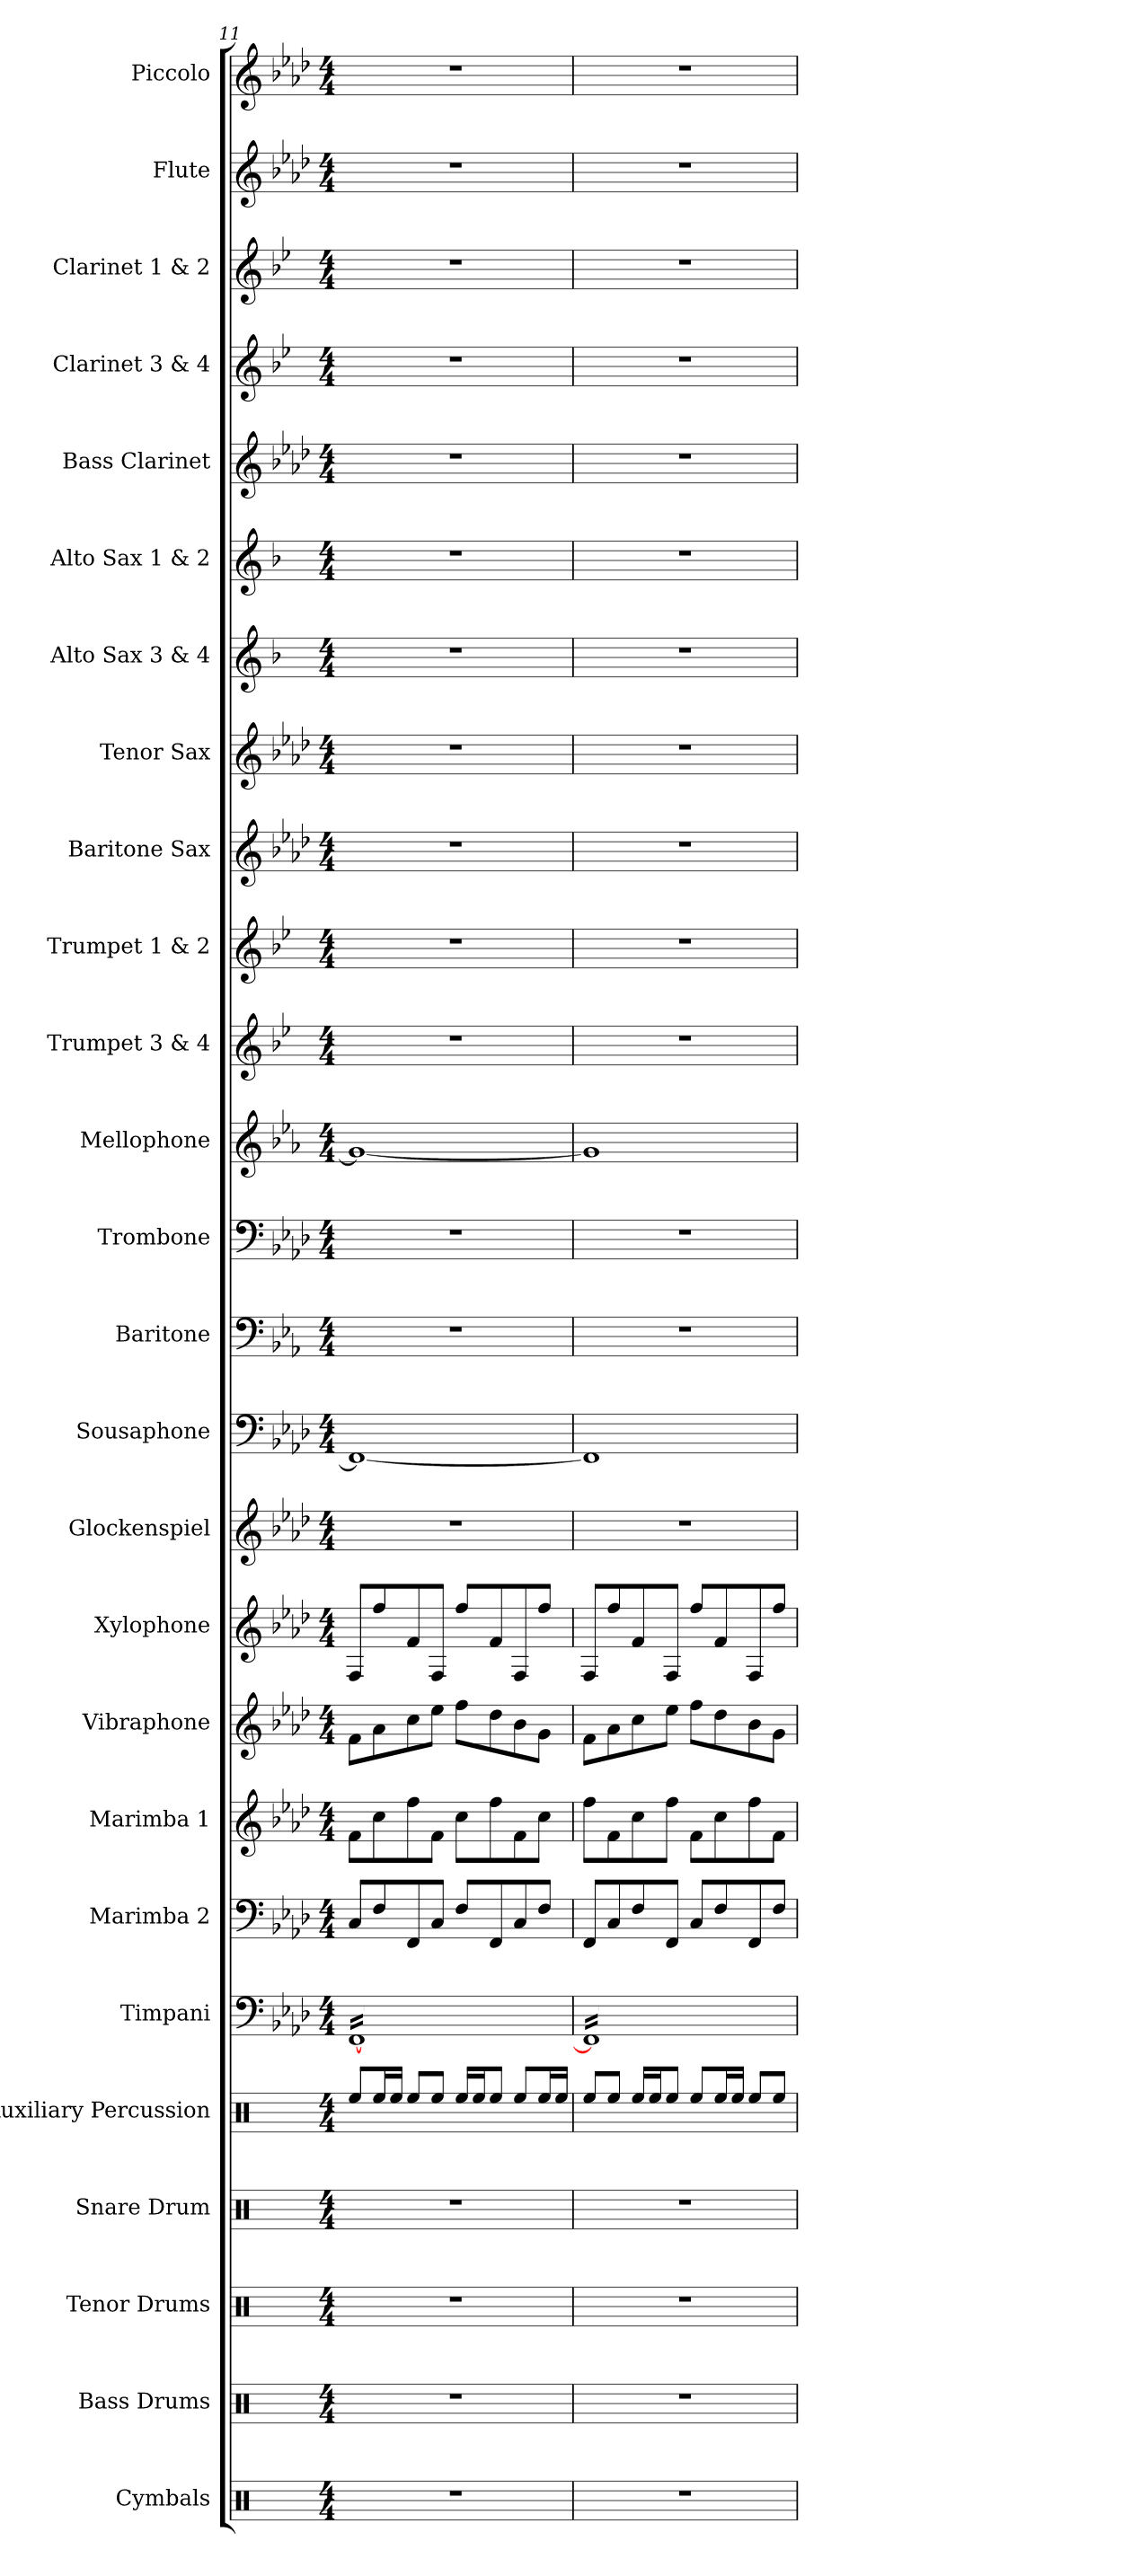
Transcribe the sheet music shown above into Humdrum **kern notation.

**kern	**kern	**kern	**kern	**kern	**kern	**kern	**kern	**kern	**kern	**kern	**kern	**kern	**kern	**kern	**kern	**kern	**kern	**kern	**kern	**kern	**kern	**kern	**kern	**kern	**kern
*part26	*part25	*part24	*part23	*part22	*part21	*part20	*part19	*part18	*part17	*part16	*part15	*part14	*part13	*part12	*part11	*part10	*part9	*part8	*part7	*part6	*part5	*part4	*part3	*part2	*part1
*staff26	*staff25	*staff24	*staff23	*staff22	*staff21	*staff20	*staff19	*staff18	*staff17	*staff16	*staff15	*staff14	*staff13	*staff12	*staff11	*staff10	*staff9	*staff8	*staff7	*staff6	*staff5	*staff4	*staff3	*staff2	*staff1
*I"Cymbals	*I"Bass Drums	*I"Tenor Drums	*I"Snare Drum	*I"Auxiliary Percussion	*I"Timpani	*I"Marimba 2	*I"Marimba 1	*I"Vibraphone	*I"Xylophone	*I"Glockenspiel	*I"Sousaphone	*I"Baritone	*I"Trombone	*I"Mellophone	*I"Trumpet 3 &amp; 4	*I"Trumpet 1 &amp; 2	*I"Baritone Sax	*I"Tenor Sax	*I"Alto Sax 3 &amp; 4	*I"Alto Sax 1 &amp; 2	*I"Bass Clarinet	*I"Clarinet 3 &amp; 4	*I"Clarinet 1 &amp; 2	*I"Flute	*I"Piccolo
*I'Cym.	*I'B.D.	*I'T.D.	*I'S.D.	*I'Aux. Perc.	*I'Timp.	*I'Mrm. 2	*I'Mrm. 1	*I'Vib.	*I'Xyl.	*I'Glk.	*	*I'Bar.	*I'Tbn.	*I'Mph.	*I'Tpt. 3&amp;4	*I'Tpt. 1&amp;2	*I'Bari. Sax.	*I'T. Sax.	*I'A. Sax. 3&amp;4	*I'A. Sax. 1&amp;2	*I'B. Cl.	*I'Cl. 3&amp;4	*I'Cl. 1&amp;2	*I'Fl.	*I'Picc.
*clefX	*clefX	*clefX	*clefX	*clefX	*clefF4	*clefF4	*clefG2	*clefG2	*clefG2	*clefG2	*clefF4	*clefF4	*clefF4	*clefG2	*clefG2	*clefG2	*clefG2	*clefG2	*clefG2	*clefG2	*clefG2	*clefG2	*clefG2	*clefG2	*clefG2
*	*	*	*	*	*	*	*	*	*ITrd-7c-12	*ITrd-14c-24	*	*ITrd4c7	*	*ITrd4c7	*ITrd1c2	*ITrd1c2	*ITrd12c21	*ITrd8c14	*ITrd5c9	*ITrd5c9	*ITrd8c14	*ITrd1c2	*ITrd1c2	*	*ITrd-7c-12
*k[]	*k[]	*k[]	*k[]	*k[]	*k[b-e-a-d-]	*k[b-e-a-d-]	*k[b-e-a-d-]	*k[b-e-a-d-]	*k[b-e-a-d-]	*k[b-e-a-d-]	*k[b-e-a-d-]	*k[b-e-a-d-]	*k[b-e-a-d-]	*k[b-e-a-d-]	*k[b-e-a-d-]	*k[b-e-a-d-]	*k[b-e-a-d-]	*k[b-e-a-d-]	*k[b-e-a-d-]	*k[b-e-a-d-]	*k[b-e-a-d-]	*k[b-e-a-d-]	*k[b-e-a-d-]	*k[b-e-a-d-]	*k[b-e-a-d-]
*M4/4	*M4/4	*M4/4	*M4/4	*M4/4	*M4/4	*M4/4	*M4/4	*M4/4	*M4/4	*M4/4	*M4/4	*M4/4	*M4/4	*M4/4	*M4/4	*M4/4	*M4/4	*M4/4	*M4/4	*M4/4	*M4/4	*M4/4	*M4/4	*M4/4	*M4/4
=11	=11	=11	=11	=11	=11	=11	=11	=11	=11	=11	=11	=11	=11	=11	=11	=11	=11	=11	=11	=11	=11	=11	=11	=11	=11
*	*	*	*	*	*tremolo	*	*	*	*	*	*	*	*	*	*	*	*	*	*	*	*	*	*	*	*
1r	1r	1r	1r	8Ree/L	[16FFLL	8C/L	8f\L	8f\L	8f/L	1r	1FF_	1r	1r	1c_	1r	1r	1r	1r	1r	1r	1r	1r	1r	1r	1r
.	.	.	.	.	16FF	.	.	.	.	.	.	.	.	.	.	.	.	.	.	.	.	.	.	.	.
.	.	.	.	16Ree/L	16FF	8F/	8cc\	8a-\	8fff/	.	.	.	.	.	.	.	.	.	.	.	.	.	.	.	.
.	.	.	.	16Ree/JJ	16FF	.	.	.	.	.	.	.	.	.	.	.	.	.	.	.	.	.	.	.	.
.	.	.	.	8Ree/L	16FF	8FF/	8ff\	8cc\	8ff/	.	.	.	.	.	.	.	.	.	.	.	.	.	.	.	.
.	.	.	.	.	16FF	.	.	.	.	.	.	.	.	.	.	.	.	.	.	.	.	.	.	.	.
.	.	.	.	8Ree/J	16FF	8C/J	8f\J	8ee-\J	8f/J	.	.	.	.	.	.	.	.	.	.	.	.	.	.	.	.
.	.	.	.	.	16FF	.	.	.	.	.	.	.	.	.	.	.	.	.	.	.	.	.	.	.	.
.	.	.	.	16Ree/LL	16FF	8F/L	8cc\L	8ff\L	8fff/L	.	.	.	.	.	.	.	.	.	.	.	.	.	.	.	.
.	.	.	.	16Ree/J	16FF	.	.	.	.	.	.	.	.	.	.	.	.	.	.	.	.	.	.	.	.
.	.	.	.	8Ree/J	16FF	8FF/	8ff\	8dd-\	8ff/	.	.	.	.	.	.	.	.	.	.	.	.	.	.	.	.
.	.	.	.	.	16FF	.	.	.	.	.	.	.	.	.	.	.	.	.	.	.	.	.	.	.	.
.	.	.	.	8Ree/L	16FF	8C/	8f\	8b-\	8f/	.	.	.	.	.	.	.	.	.	.	.	.	.	.	.	.
.	.	.	.	.	16FF	.	.	.	.	.	.	.	.	.	.	.	.	.	.	.	.	.	.	.	.
.	.	.	.	16Ree/L	16FF	8F/J	8cc\J	8g\J	8fff/J	.	.	.	.	.	.	.	.	.	.	.	.	.	.	.	.
.	.	.	.	16Ree/JJ	16FFJJ	.	.	.	.	.	.	.	.	.	.	.	.	.	.	.	.	.	.	.	.
=12	=12	=12	=12	=12	=12	=12	=12	=12	=12	=12	=12	=12	=12	=12	=12	=12	=12	=12	=12	=12	=12	=12	=12	=12	=12
1r	1r	1r	1r	8Ree/L	16FF]LL	8FF/L	8ff\L	8f\L	8f/L	1r	1FF]	1r	1r	1c]	1r	1r	1r	1r	1r	1r	1r	1r	1r	1r	1r
.	.	.	.	.	16FF	.	.	.	.	.	.	.	.	.	.	.	.	.	.	.	.	.	.	.	.
.	.	.	.	8Ree/J	16FF	8C/	8f\	8a-\	8fff/	.	.	.	.	.	.	.	.	.	.	.	.	.	.	.	.
.	.	.	.	.	16FF	.	.	.	.	.	.	.	.	.	.	.	.	.	.	.	.	.	.	.	.
.	.	.	.	16Ree/LL	16FF	8F/	8cc\	8cc\	8ff/	.	.	.	.	.	.	.	.	.	.	.	.	.	.	.	.
.	.	.	.	16Ree/J	16FF	.	.	.	.	.	.	.	.	.	.	.	.	.	.	.	.	.	.	.	.
.	.	.	.	8Ree/J	16FF	8FF/J	8ff\J	8ee-\J	8f/J	.	.	.	.	.	.	.	.	.	.	.	.	.	.	.	.
.	.	.	.	.	16FF	.	.	.	.	.	.	.	.	.	.	.	.	.	.	.	.	.	.	.	.
.	.	.	.	8Ree/L	16FF	8C/L	8f\L	8ff\L	8fff/L	.	.	.	.	.	.	.	.	.	.	.	.	.	.	.	.
.	.	.	.	.	16FF	.	.	.	.	.	.	.	.	.	.	.	.	.	.	.	.	.	.	.	.
.	.	.	.	16Ree/L	16FF	8F/	8cc\	8dd-\	8ff/	.	.	.	.	.	.	.	.	.	.	.	.	.	.	.	.
.	.	.	.	16Ree/JJ	16FF	.	.	.	.	.	.	.	.	.	.	.	.	.	.	.	.	.	.	.	.
.	.	.	.	8Ree/L	16FF	8FF/	8ff\	8b-\	8f/	.	.	.	.	.	.	.	.	.	.	.	.	.	.	.	.
.	.	.	.	.	16FF	.	.	.	.	.	.	.	.	.	.	.	.	.	.	.	.	.	.	.	.
.	.	.	.	8Ree/J	16FF	8F/J	8f\J	8g\J	8fff/J	.	.	.	.	.	.	.	.	.	.	.	.	.	.	.	.
.	.	.	.	.	16FFJJ	.	.	.	.	.	.	.	.	.	.	.	.	.	.	.	.	.	.	.	.
*	*	*	*	*	*Xtremolo	*	*	*	*	*	*	*	*	*	*	*	*	*	*	*	*	*	*	*	*
=	=	=	=	=	=	=	=	=	=	=	=	=	=	=	=	=	=	=	=	=	=	=	=	=	=
*-	*-	*-	*-	*-	*-	*-	*-	*-	*-	*-	*-	*-	*-	*-	*-	*-	*-	*-	*-	*-	*-	*-	*-	*-	*-
